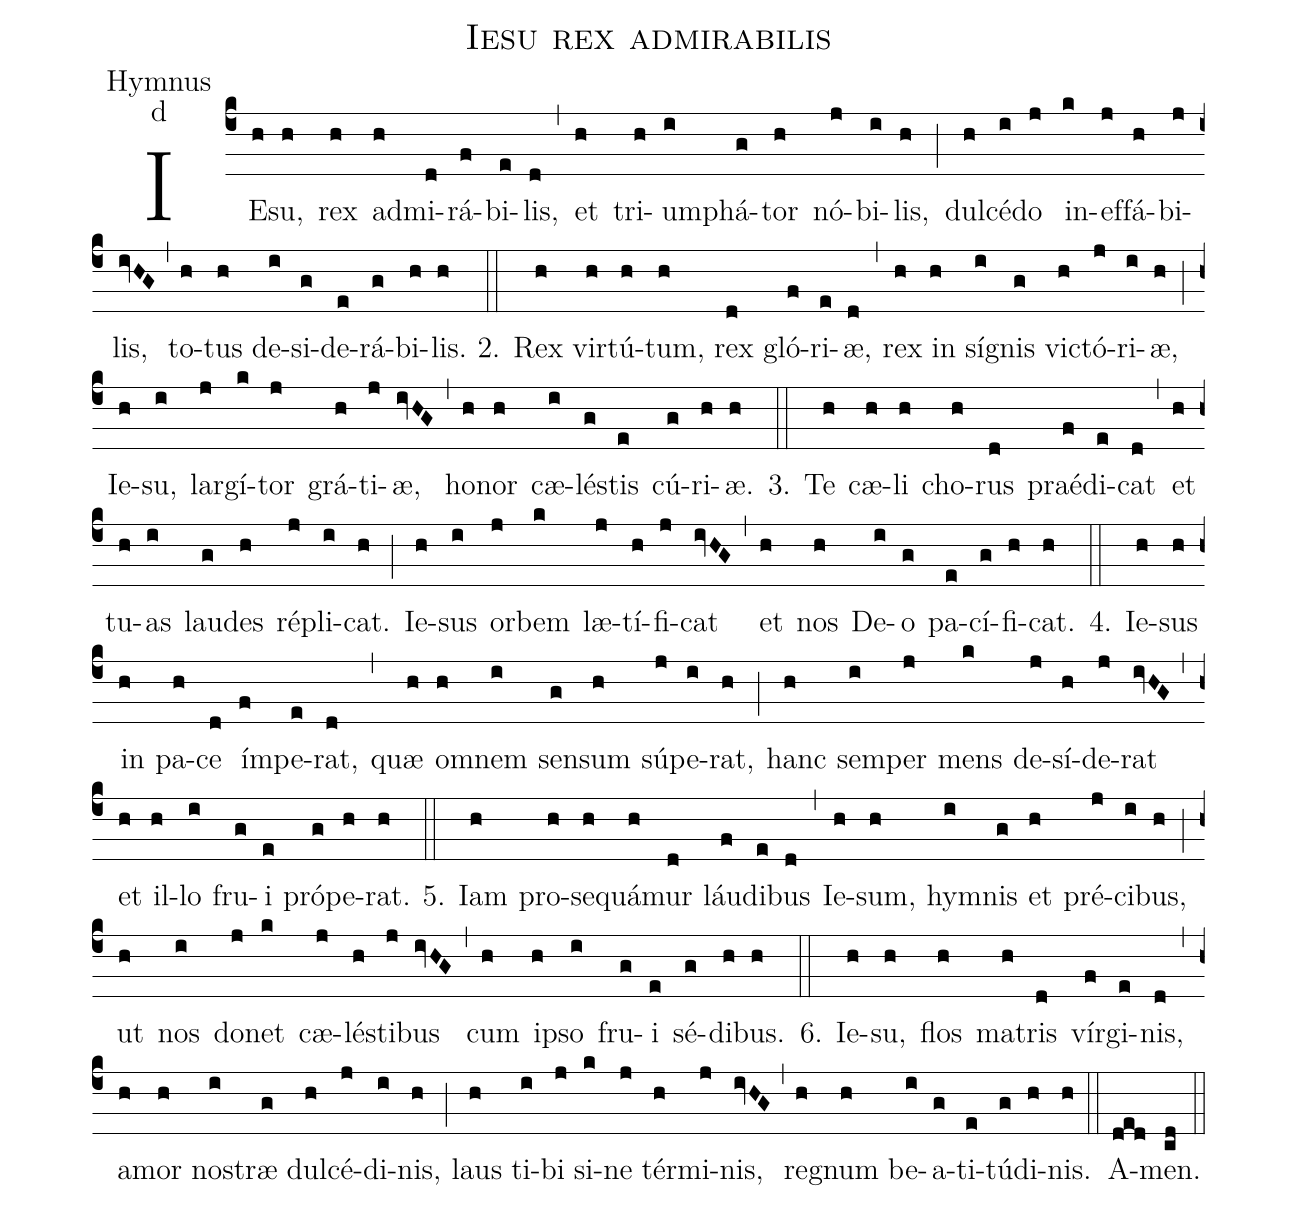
name:Iesu rex admirabilis;
office-part:Hymnus;
mode:d;
%%
(c4) IE(h)su,(h) rex(h) ad(h)mi(d)rá(f)bi(e)lis,(d) (,) et(h) tri(h)um(i)phá(g)tor(h) nó(j)bi(i)lis,(h) (;) dul(h)cé(i)do(j) in(k)ef(j)fá(h)bi(j)lis,(ivHG) (,) to(h)tus(h) de(i)si(g)de(e)rá(g)bi(h)lis.(h) (::)

2. Rex(h) vir(h)tú(h)tum,(h) rex(d) gló(f)ri(e)æ,(d) (,) rex(h) in(h) síg(i)nis(g) vic(h)tó(j)ri(i)æ,(h) (;) Ie(h)su,(i) lar(j)gí(k)tor(j) grá(h)ti(j)æ,(ivHG) (,) ho(h)nor(h) cæ(i)lés(g)tis(e) cú(g)ri(h)æ.(h) (::)

3. Te(h) cæ(h)li(h) cho(h)rus(d) praé(f)di(e)cat(d) (,) et(h) tu(h)as(i) lau(g)des(h) ré(j)pli(i)cat.(h) (;) Ie(h)sus(i) or(j)bem(k) læ(j)tí(h)fi(j)cat(ivHG) (,) et(h) nos(h) De(i)o(g) pa(e)cí(g)fi(h)cat.(h) (::)

4. Ie(h)sus(h) in(h) pa(h)ce(d) ím(f)pe(e)rat,(d) (,) quæ(h) om(h)nem(i) sen(g)sum(h) sú(j)pe(i)rat,(h) (;) hanc(h) sem(i)per(j) mens(k) de(j)sí(h)de(j)rat(ivHG) (,) et(h) il(h)lo(i) fru(g)i(e) pró(g)pe(h)rat.(h) (::)

5. Iam(h) pro(h)se(h)quá(h)mur(d) láu(f)di(e)bus(d) (,) Ie(h)sum,(h) hym(i)nis(g) et(h) pré(j)ci(i)bus,(h) (;) ut(h) nos(i) do(j)net(k) cæ(j)lés(h)ti(j)bus(ivHG) (,) cum(h) ip(h)so(i) fru(g)i(e) sé(g)di(h)bus.(h) (::)

6. Ie(h)su,(h) flos(h) ma(h)tris(d) vír(f)gi(e)nis,(d) (,) a(h)mor(h) nos(i)træ(g) dul(h)cé(j)di(i)nis,(h) (;) laus(h) ti(i)bi(j) si(k)ne(j) tér(h)mi(j)nis,(ivHG) (,) reg(h)num(h) be(i)a(g)ti(e)tú(g)di(h)nis.(h) (::) A(ded)men.(cd) (::)
